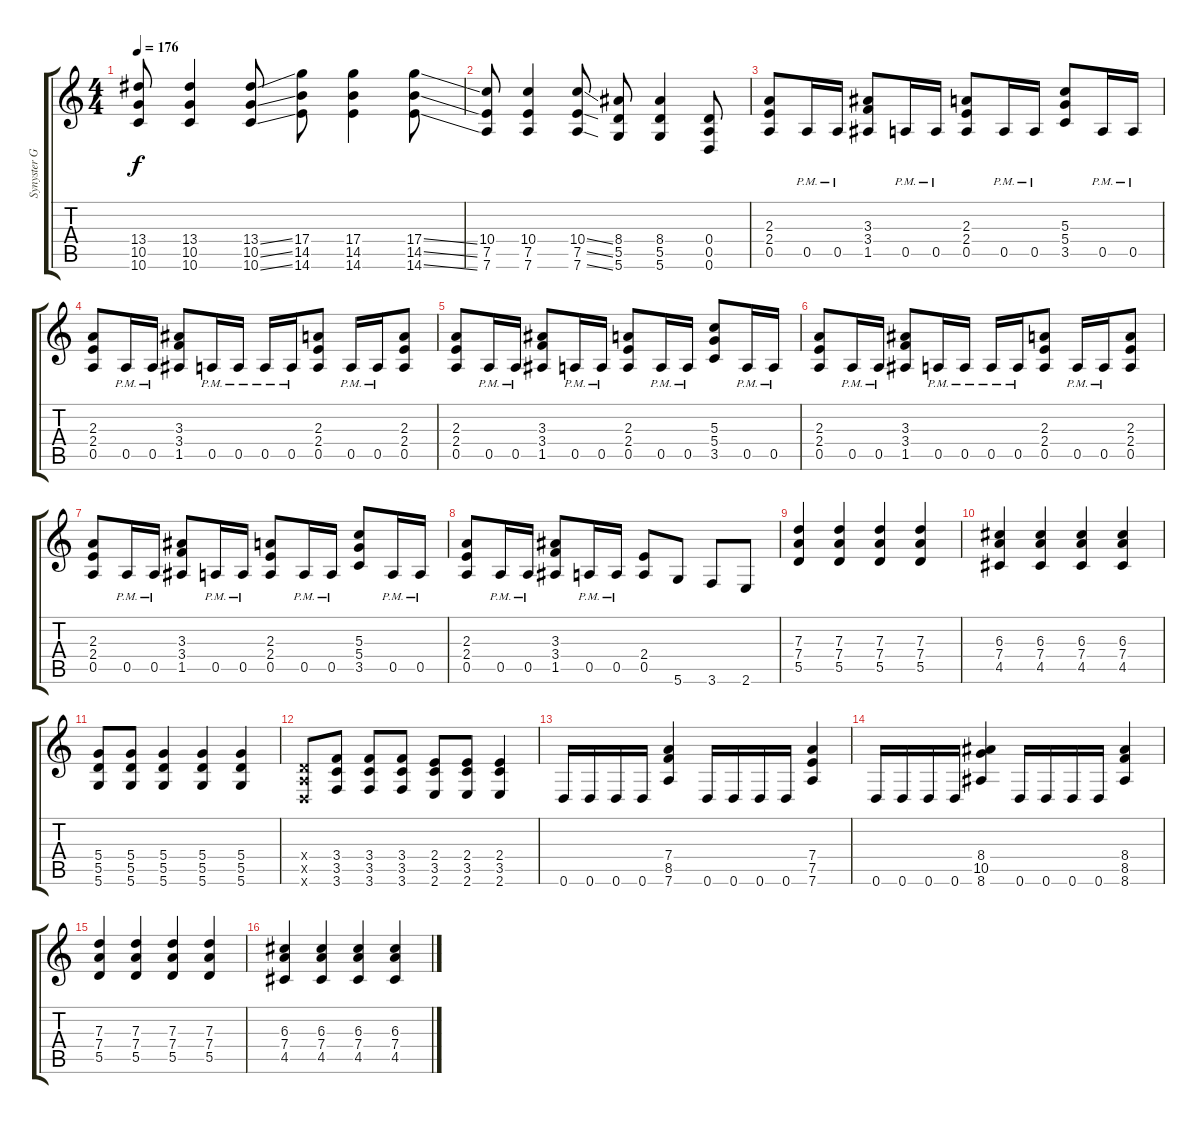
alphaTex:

\track ("Synyster Gates " "Synyster G") {instrument distortionguitar}
\staff {score tabs}
\tuning (E4 B3 G3 D3 A2 D2) {hide}
\ts (4 4)
\tempo 176
\clef g2
\ks c
(13.4 10.5 10.6).8{dy f} (13.4 10.5 10.6).4 (13.4{ss} 10.5{ss} 10.6{ss}).8 (17.4 14.5 14.6).8 (17.4 14.5 14.6).4 (17.4{ss} 14.5{ss} 14.6{ss}).8 |
(10.4 7.5 7.6).8 (10.4 7.5 7.6).4 (10.4{ss} 7.5{ss} 7.6{ss}).8 (8.4 5.5 5.6).8 (8.4 5.5 5.6).4 (0.4 0.5 0.6).8 |
(2.3 2.4 0.5).8 0.5{pm}.16 0.5{pm}.16 (3.3 3.4 1.5).8 0.5{pm}.16 0.5{pm}.16 (2.3 2.4 0.5).8 0.5{pm}.16 0.5{pm}.16 (5.3 5.4 3.5).8 0.5{pm}.16 0.5{pm}.16 |
(2.3 2.4 0.5).8 0.5{pm}.16 0.5{pm}.16 (3.3 3.4 1.5).8 0.5{pm}.16 0.5{pm}.16 0.5{pm}.16 0.5{pm}.16 (2.3 2.4 0.5).8 0.5{pm}.16 0.5{pm}.16 (2.3 2.4 0.5).8 |
(2.3 2.4 0.5).8 0.5{pm}.16 0.5{pm}.16 (3.3 3.4 1.5).8 0.5{pm}.16 0.5{pm}.16 (2.3 2.4 0.5).8 0.5{pm}.16 0.5{pm}.16 (5.3 5.4 3.5).8 0.5{pm}.16 0.5{pm}.16 |
(2.3 2.4 0.5).8 0.5{pm}.16 0.5{pm}.16 (3.3 3.4 1.5).8 0.5{pm}.16 0.5{pm}.16 0.5{pm}.16 0.5{pm}.16 (2.3 2.4 0.5).8 0.5{pm}.16 0.5{pm}.16 (2.3 2.4 0.5).8 |
(2.3 2.4 0.5).8 0.5{pm}.16 0.5{pm}.16 (3.3 3.4 1.5).8 0.5{pm}.16 0.5{pm}.16 (2.3 2.4 0.5).8 0.5{pm}.16 0.5{pm}.16 (5.3 5.4 3.5).8 0.5{pm}.16 0.5{pm}.16 |
(2.3 2.4 0.5).8 0.5{pm}.16 0.5{pm}.16 (3.3 3.4 1.5).8 0.5{pm}.16 0.5{pm}.16 (2.4 0.5).8 5.6.8 3.6.8 2.6.8 |
(7.3 7.4 5.5).4 (7.3 7.4 5.5).4 (7.3 7.4 5.5).4 (7.3 7.4 5.5).4 |
(6.3 7.4 4.5).4 (6.3 7.4 4.5).4 (6.3 7.4 4.5).4 (6.3 7.4 4.5).4 |
(5.4 5.5 5.6).8 (5.4 5.5 5.6).8 (5.4 5.5 5.6).4 (5.4 5.5 5.6).4 (5.4 5.5 5.6).4 |
(0.4{x} 0.5{x} 0.6{x}).8 (3.4 3.5 3.6).8 (3.4 3.5 3.6).8 (3.4 3.5 3.6).8 (2.4 3.5 2.6).8 (2.4 3.5 2.6).8 (2.4 3.5 2.6).4 |
0.6.16 0.6.16 0.6.16 0.6.16 (7.4 8.5 7.6).4 0.6.16 0.6.16 0.6.16 0.6.16 (7.4 7.5 7.6).4 |
0.6.16 0.6.16 0.6.16 0.6.16 (8.4 10.5 8.6).4 0.6.16 0.6.16 0.6.16 0.6.16 (8.4 8.5 8.6).4 |
(7.3 7.4 5.5).4 (7.3 7.4 5.5).4 (7.3 7.4 5.5).4 (7.3 7.4 5.5).4 |
(6.3 7.4 4.5).4 (6.3 7.4 4.5).4 (6.3 7.4 4.5).4 (6.3 7.4 4.5).4
